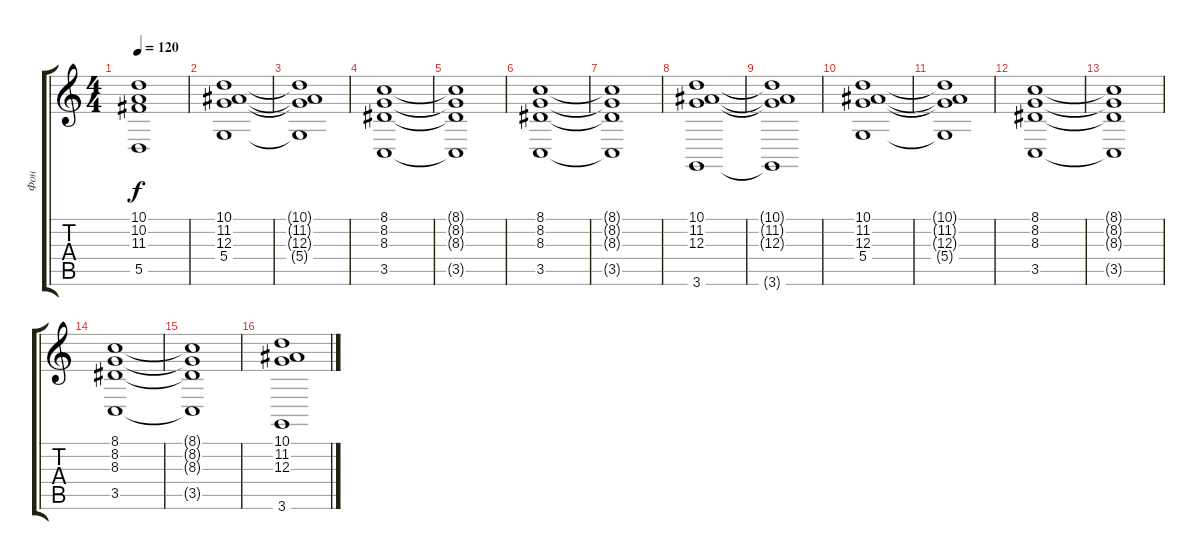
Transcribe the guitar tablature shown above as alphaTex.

\track ("Фон" "Фон") {instrument synthstrings1}
\staff {score tabs}
\tuning (E4 B3 G3 D3 A2 E2) {hide}
\ts (4 4)
\tempo 120
\clef g2
\ks c
(10.1 10.2 11.3 5.5).1{dy f} |
(10.1 11.2 12.3 5.4).1 |
(10.1{t} 11.2{t} 12.3{t} 5.4{t}).1 |
(8.1 8.2 8.3 3.5).1 |
(8.1{t} 8.2{t} 8.3{t} 3.5{t}).1 |
(8.1 8.2 8.3 3.5).1 |
(8.1{t} 8.2{t} 8.3{t} 3.5{t}).1 |
(10.1 11.2 12.3 3.6).1 |
(10.1{t} 11.2{t} 12.3{t} 3.6{t}).1 |
(10.1 11.2 12.3 5.4).1 |
(10.1{t} 11.2{t} 12.3{t} 5.4{t}).1 |
(8.1 8.2 8.3 3.5).1 |
(8.1{t} 8.2{t} 8.3{t} 3.5{t}).1 |
(8.1 8.2 8.3 3.5).1 |
(8.1{t} 8.2{t} 8.3{t} 3.5{t}).1 |
(10.1 11.2 12.3 3.6).1
